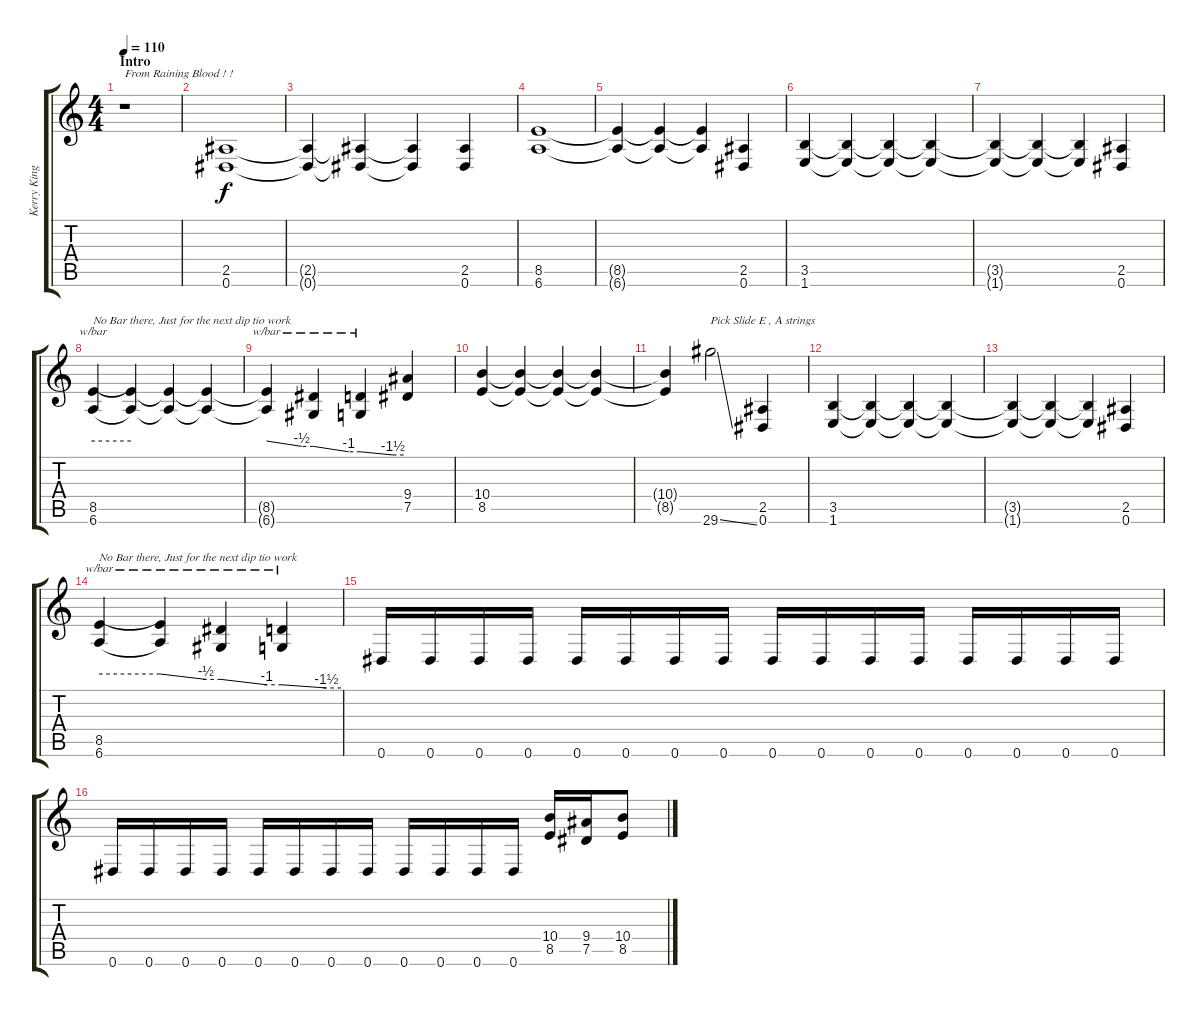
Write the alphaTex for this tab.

\track ("Kerry King" "Kerry King") {instrument distortionguitar}
\staff {score tabs}
\tuning (Eb4 Bb3 Gb3 Db3 Ab2 Eb2) {hide}
\ts (4 4)
\section ("" "Intro")
\tempo 110
\clef g2
\ks c
r.1{txt "From Raining Blood ! ! " dy f instrument distortionguitar} |
(2.5 0.6).1 |
(2.5{t} 0.6{t}).4 (2.5{t} 0.6{t}).4 (2.5{t} 0.6{t}).4 (2.5 0.6).4 |
(8.5 6.6).1 |
(8.5{t} 6.6{t}).4 (8.5{t} 6.6{t}).4 (8.5{t} 6.6{t}).4 (2.5 0.6).4 |
(3.5 1.6).4 (3.5{t} 1.6{t}).4 (3.5{t} 1.6{t}).4 (3.5{t} 1.6{t}).4 |
(3.5{t} 1.6{t}).4 (3.5{t} 1.6{t}).4 (3.5{t} 1.6{t}).4 (2.5 0.6).4 |
(8.5 6.6).4{tbe (hold default 0 0 60 0) txt "No Bar there, Just for the next dip tio work"} (8.5{t} 6.6{t}).4 (8.5{t} 6.6{t}).4 (8.5{t} 6.6{t}).4 |
(8.5{t} 6.6{t}).4{tbe (custom default 0 0 45 -2 60 -2)} (8.5{t} 6.6{t}).4{tbe (custom default 0 -2 45 -4 60 -4)} (8.5{t} 6.6{t}).4{tbe (custom default 0 -4 45 -6 60 -6)} (9.4 7.5).4 |
(10.4 8.5).4 (10.4{t} 8.5{t}).4 (10.4{t} 8.5{t}).4 (10.4{t} 8.5{t}).4 |
(10.4{t} 8.5{t}).4 29.6{ss}.2{txt "Pick Slide E , A strings" instrument guitarharmonics} (2.5 0.6).4{instrument distortionguitar} |
(3.5 1.6).4 (3.5{t} 1.6{t}).4 (3.5{t} 1.6{t}).4 (3.5{t} 1.6{t}).4 |
(3.5{t} 1.6{t}).4 (3.5{t} 1.6{t}).4 (3.5{t} 1.6{t}).4 (2.5 0.6).4 |
(8.5 6.6).4{tbe (hold default 0 0 60 0) txt "No Bar there, Just for the next dip tio work"} (8.5{t} 6.6{t}).4{tbe (custom default 0 0 45 -2 60 -2)} (8.5{t} 6.6{t}).4{tbe (custom default 0 -2 45 -4 60 -4)} (8.5{t} 6.6{t}).4{tbe (custom default 0 -4 45 -6 60 -6)} |
0.6.16 0.6.16 0.6.16 0.6.16 0.6.16 0.6.16 0.6.16 0.6.16 0.6.16 0.6.16 0.6.16 0.6.16 0.6.16 0.6.16 0.6.16 0.6.16 |
0.6.16 0.6.16 0.6.16 0.6.16 0.6.16 0.6.16 0.6.16 0.6.16 0.6.16 0.6.16 0.6.16 0.6.16 (10.4 8.5).16 (9.4 7.5).16 (10.4 8.5).8
